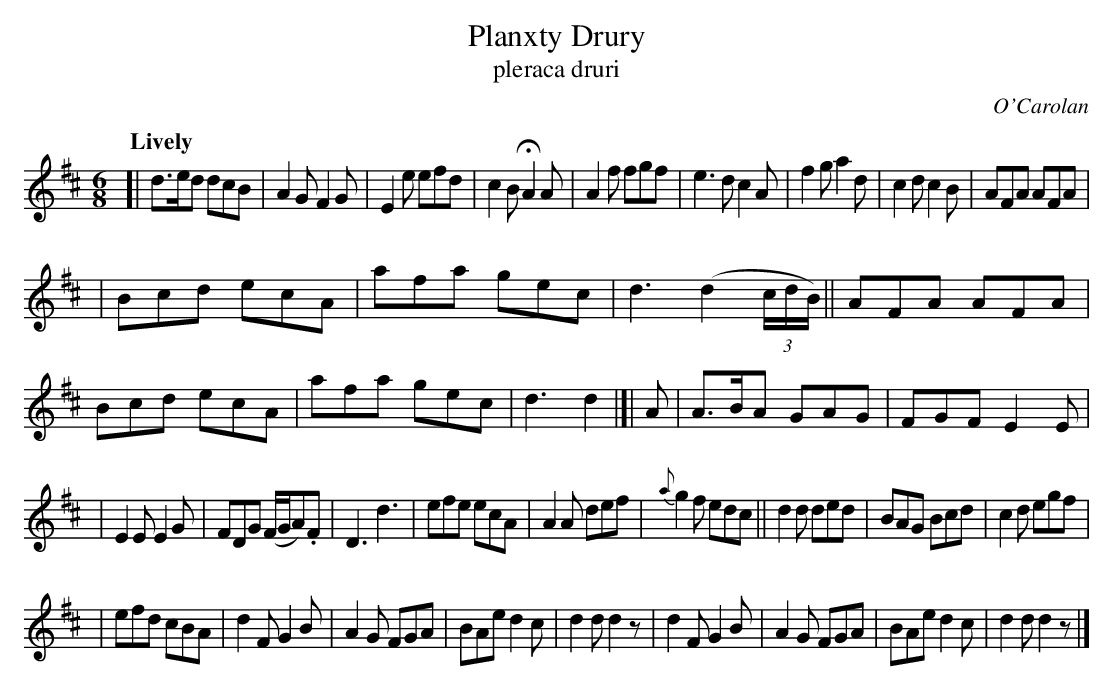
X:1
T: Planxty Drury
T: pleraca druri
C: O'Carolan
Q: "Lively"
M: 6/8
L: 1/8
K: D
[|\
d>ed dcB | A2G F2G | E2e efd | c2B HA2A |\
A2f  fgf | e3d c2A | f2g a2d | c2d c2B |\
AFA  AFA |
         | Bcd ecA | afa gec | d3 (d2(3c/d/B/) ||\
AFA  AFA | Bcd ecA | afa gec | d3 d2 |[| A |\
A>BA GAG | FGF E2E |
                   | E2E E2G | FDG (F/G/A).F |\
D3   d3  | efe ecA | A2A def | {a}g2f edc ||\
d2d  ded | BAG Bcd | c2d egf |
                             | efd cBA |\
d2F  G2B | A2G FGA | BAe d2c | d2d d2z |\
d2F  G2B | A2G FGA | BAe d2c | d2d d2z |]
